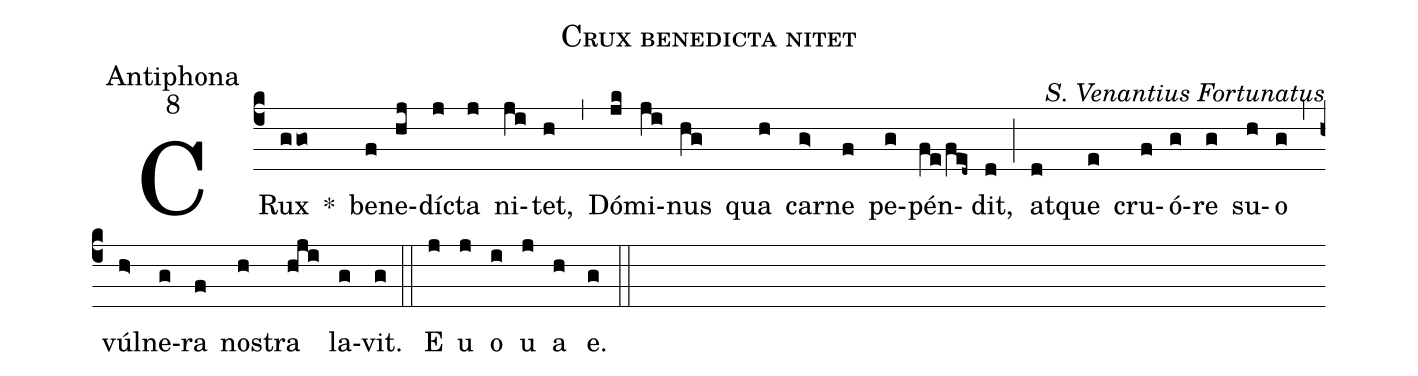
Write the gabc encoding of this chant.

name:Crux benedicta nitet;
office-part:Antiphona;
mode:8;
commentary:S. Venantius Fortunatus;
%%
(c4)
CRux(ggo) *()
be(f)ne(hj)díc(j)ta(j) ni(ji)tet,(h) (,)
Dó(jk)mi(ji)nus(hg) qua(h) car(g>)ne(f) pe(g)pén(fe/fed~)dit,(d) (;)
at(d)que(e) cru(f)ó(g)re(g) su(h)o(g) (,)
vúl(h>)ne(g)ra(f) nos(h)tra(hji) la(g)vit.(g) (::)
E(j) u(j) o(i) u(j) a (h) e.(g) (::)
